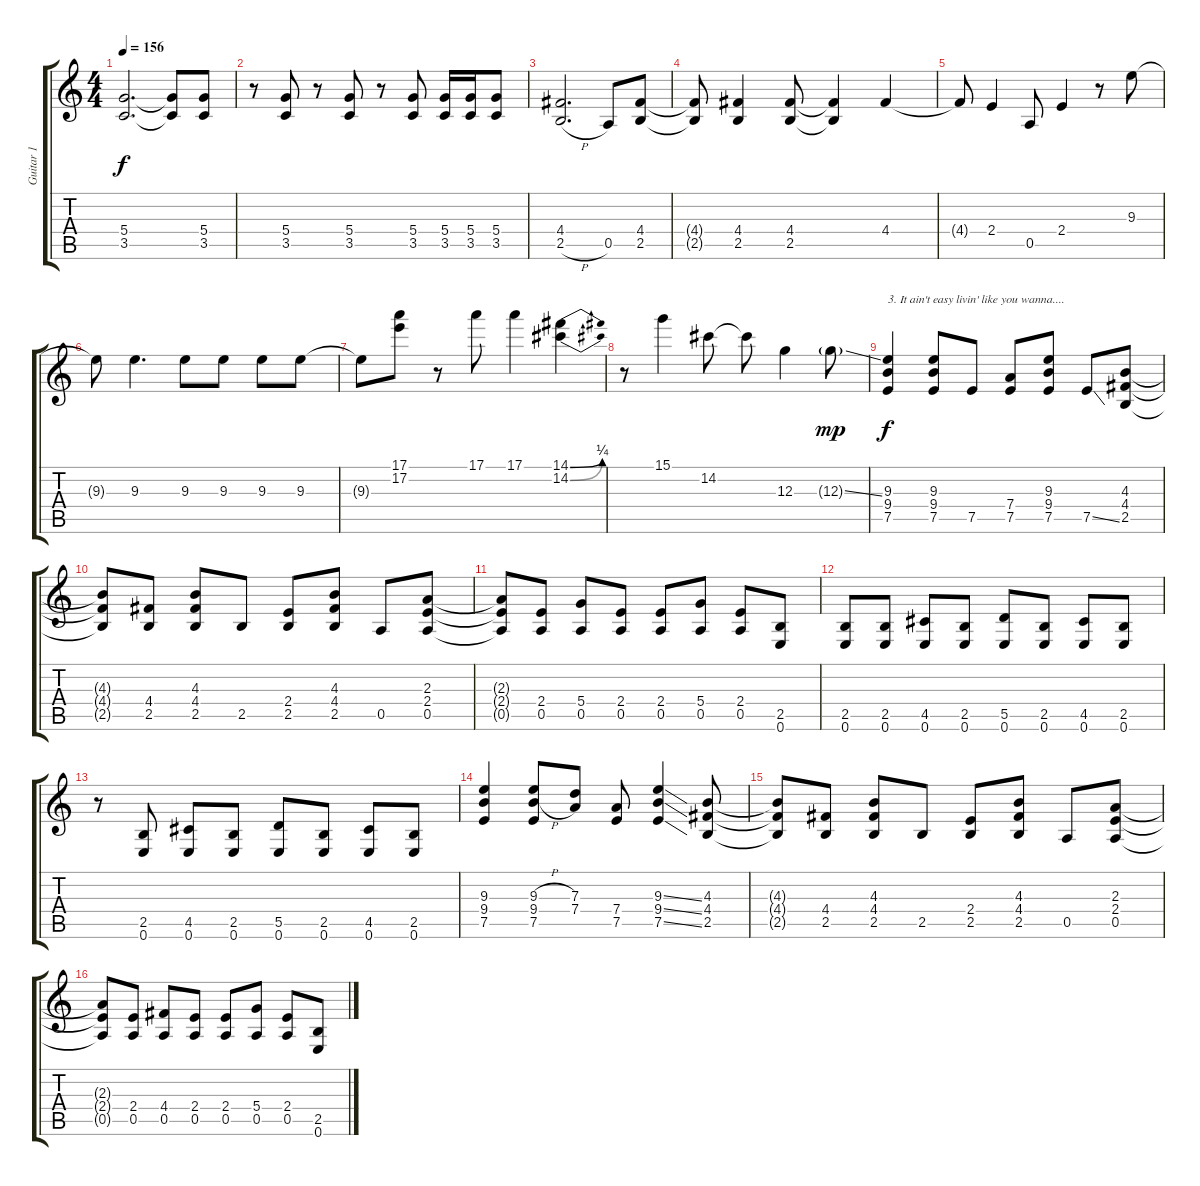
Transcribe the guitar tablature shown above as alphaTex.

\track ("Guitar 1" "Guitar 1") {instrument overdrivenguitar}
\staff {score tabs}
\tuning (E4 B3 G3 D3 A2 E2) {hide}
\ts (4 4)
\tempo 156
\clef g2
\ks c
(5.4 3.5).2{d dy f} (5.4{t} 3.5{t}).8 (5.4 3.5).8 |
r.8 (5.4 3.5).8 r.8 (5.4 3.5).8 r.8 (5.4 3.5).8 (5.4 3.5).16 (5.4 3.5).16 (5.4 3.5).8 |
(4.4 2.5{h}).2{d} 0.5.8 (4.4 2.5).8 |
(4.4{t} 2.5{t}).8 (4.4 2.5).4 (4.4 2.5).8 (4.4{t} 2.5{t}).4 4.4.4 |
4.4{t}.8 2.4.4 0.5.8 2.4.4 r.8 9.3.8 |
9.3{t}.8 9.3.4{d} 9.3.8 9.3.8 9.3.8 9.3.8 |
9.3{t}.8 (17.1 17.2).8 r.8 17.1.8 17.1.4 (14.1{be (bend 0 0 60 1)} 14.2{be (bend 0 0 60 1)}).4 |
r.8 15.1.4 14.2.8 14.2{t}.8 12.3.4 12.3{ss g}.8{dy mp} |
(9.3 9.4 7.5).4{txt "3. It ain't easy livin' like you wanna...." dy f} (9.3 9.4 7.5).8 7.5.8 (7.4 7.5).8 (9.3 9.4 7.5).8 7.5{ss}.8 (4.3 4.4 2.5).8 |
(4.3{t} 4.4{t} 2.5{t}).8 (4.4 2.5).8 (4.3 4.4 2.5).8 2.5.8 (2.4 2.5).8 (4.3 4.4 2.5).8 0.5.8 (2.3 2.4 0.5).8 |
(2.3{t} 2.4{t} 0.5{t}).8 (2.4 0.5).8 (5.4 0.5).8 (2.4 0.5).8 (2.4 0.5).8 (5.4 0.5).8 (2.4 0.5).8 (2.5 0.6).8 |
(2.5 0.6).8 (2.5 0.6).8 (4.5 0.6).8 (2.5 0.6).8 (5.5 0.6).8 (2.5 0.6).8 (4.5 0.6).8 (2.5 0.6).8 |
r.8 (2.5 0.6).8 (4.5 0.6).8 (2.5 0.6).8 (5.5 0.6).8 (2.5 0.6).8 (4.5 0.6).8 (2.5 0.6).8 |
(9.3 9.4 7.5).4 (9.3{h} 9.4{h} 7.5).8 (7.3 7.4).8 (7.4 7.5).8 (9.3{ss} 9.4{ss} 7.5{ss}).4 (4.3 4.4 2.5).8 |
(4.3{t} 4.4{t} 2.5{t}).8 (4.4 2.5).8 (4.3 4.4 2.5).8 2.5.8 (2.4 2.5).8 (4.3 4.4 2.5).8 0.5.8 (2.3 2.4 0.5).8 |
(2.3{t} 2.4{t} 0.5{t}).8 (2.4 0.5).8 (4.4 0.5).8 (2.4 0.5).8 (2.4 0.5).8 (5.4 0.5).8 (2.4 0.5).8 (2.5 0.6).8
